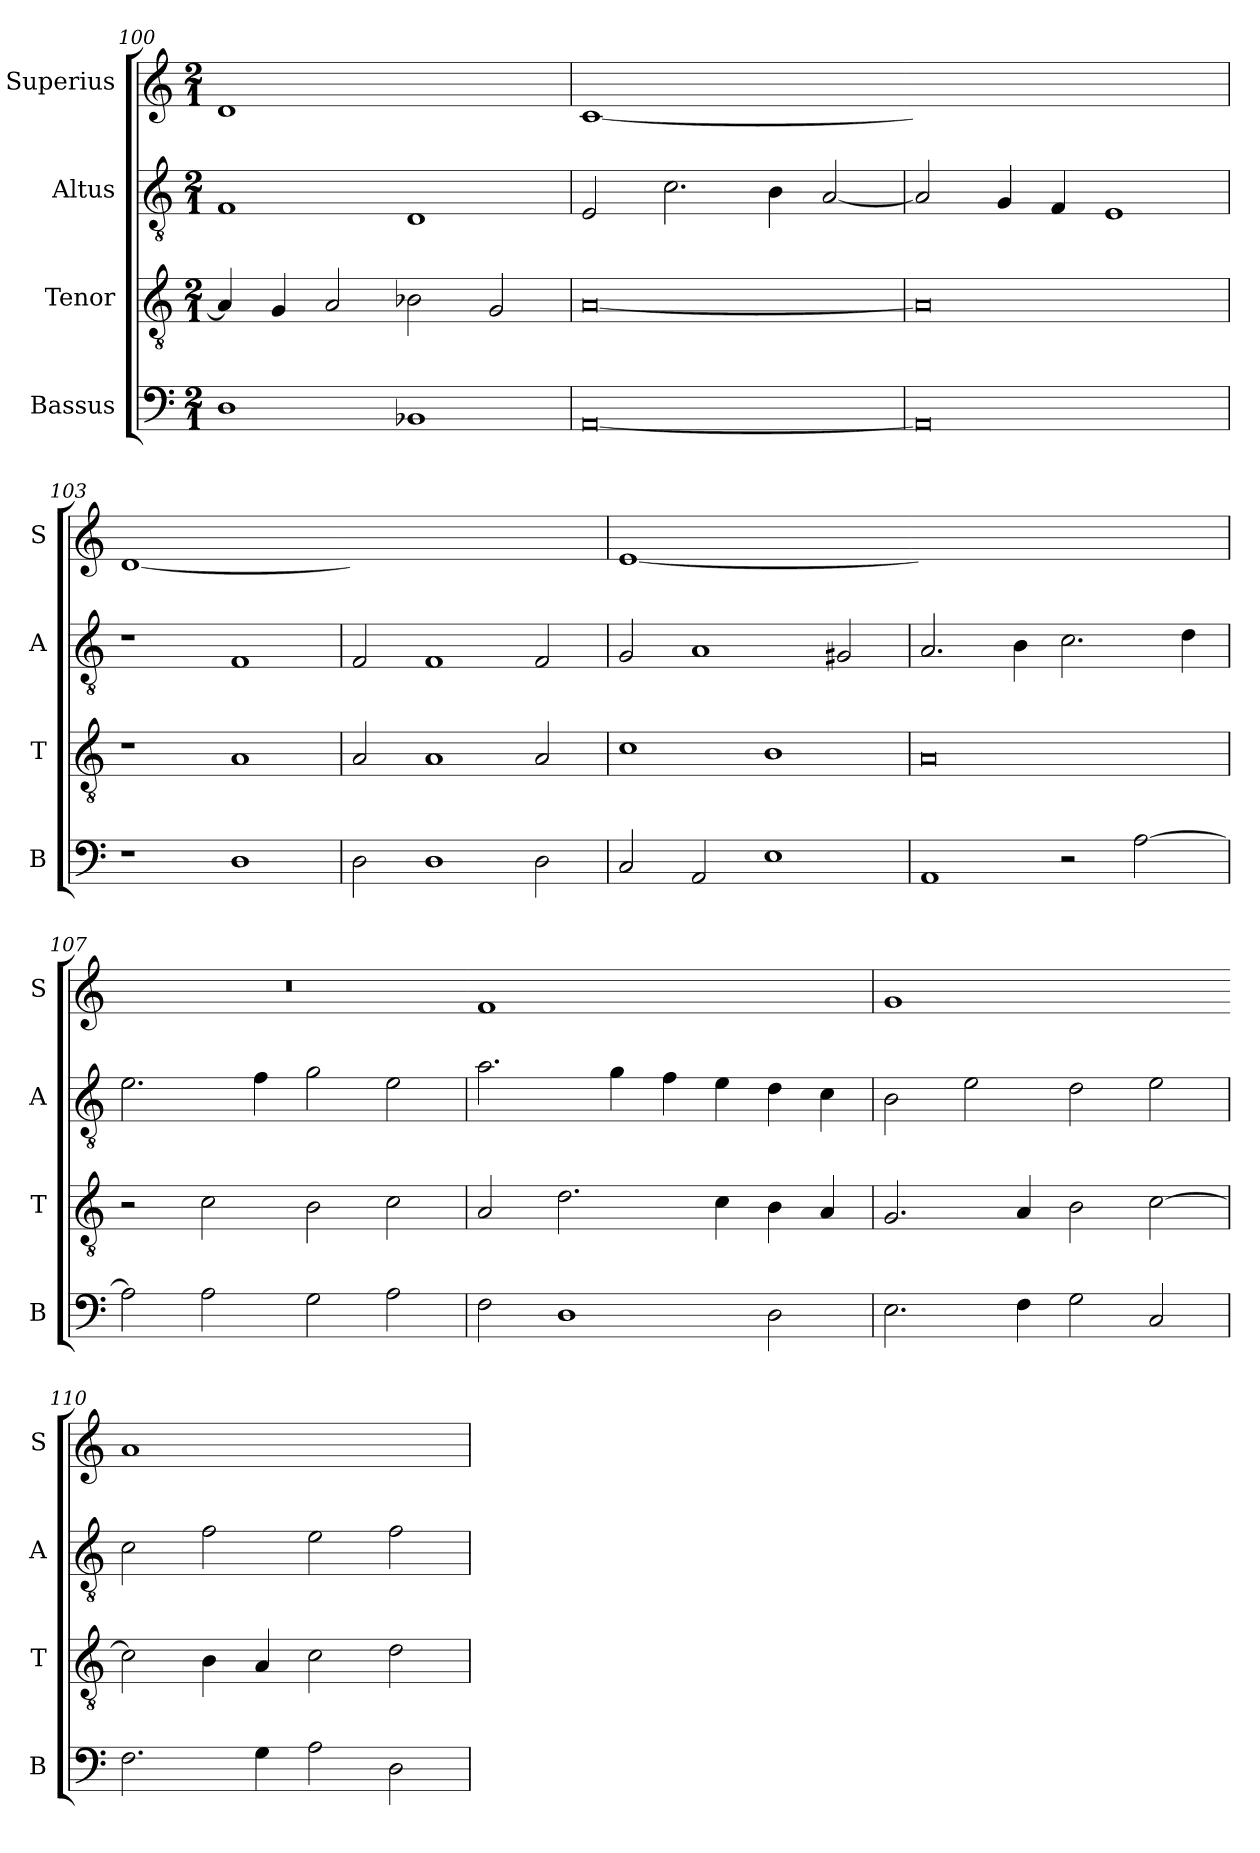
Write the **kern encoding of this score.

**kern	**kern	**kern	**kern
*part4	*part3	*part2	*part1
*staff4	*staff3	*staff2	*staff1
*I"Bassus	*I"Tenor	*I"Altus	*I"Superius
*I'B	*I'T	*I'A	*I'S
*clefF4	*clefGv2	*clefGv2	*clefG2
*k[]	*k[]	*k[]	*k[]
*M2/1	*M2/1	*M2/1	*M2/1
=100	=100	=100	=100
!	!	!	!LO:N:vis=1
1D	4A/]	1F	0d
.	4G/	.	.
.	2A/	.	.
1BB-X	2B-X\	1D	.
.	2G/	.	.
=101	=101	=101	=101
!	!	!	!LO:N:vis=1
[0AA	[0A	2E/	[0c
.	.	2.c\	.
.	.	4B\	.
.	.	[2A/	.
=102	=102	=102	=102-
!	!	!	!LO:N:vis=1
0AA]	0A]	2A/]	0cyy]
.	.	4G/	.
.	.	4F/	.
.	.	1E	.
=103	=103	=103	=103
!	!	!	!LO:N:vis=1
1r	1r	1r	[0d
1D	1A	1F	.
=104	=104	=104	=104-
!	!	!	!LO:N:vis=1
2D\	2A/	2F/	0dyy]
1D	1A	1F	.
2D\	2A/	2F/	.
=105	=105	=105	=105
!	!	!	!LO:N:vis=1
2C/	1c	2G/	[0e
2AA/	.	1A	.
1E	1B	.	.
.	.	2G#X/	.
=106	=106	=106	=106-
!	!	!	!LO:N:vis=1
1AA	0A	2.A/	0eyy]
.	.	4B\	.
2r	.	2.c\	.
[2A\	.	.	.
.	.	4d\	.
=107	=107	=107	=107
!	!	!	!LO:N:vis=1
2A\]	2r	2.e\	0r
2A\	2c\	.	.
.	.	4f\	.
2G\	2B\	2g\	.
2A\	2c\	2e\	.
=108	=108	=108	=108-
!	!	!	!LO:N:vis=1
2F\	2A/	2.a\	0f
1D	2.d\	.	.
.	.	4g\	.
.	.	4f\	.
.	4c\	4e\	.
2D\	4B\	4d\	.
.	4A/	4c\	.
=109	=109	=109	=109
!	!	!	!LO:N:vis=1
2.E\	2.G/	2B\	0g
.	.	2e\	.
4F\	4A/	.	.
2G\	2B\	2d\	.
2C/	[2c\	2e\	.
=110	=110	=110	=110-
!	!	!	!LO:N:vis=1
2.F\	2c\]	2c\	0a
.	4B\	2f\	.
4G\	4A/	.	.
2A\	2c\	2e\	.
2D\	2d\	2f\	.
=	=	=	=
*-	*-	*-	*-
